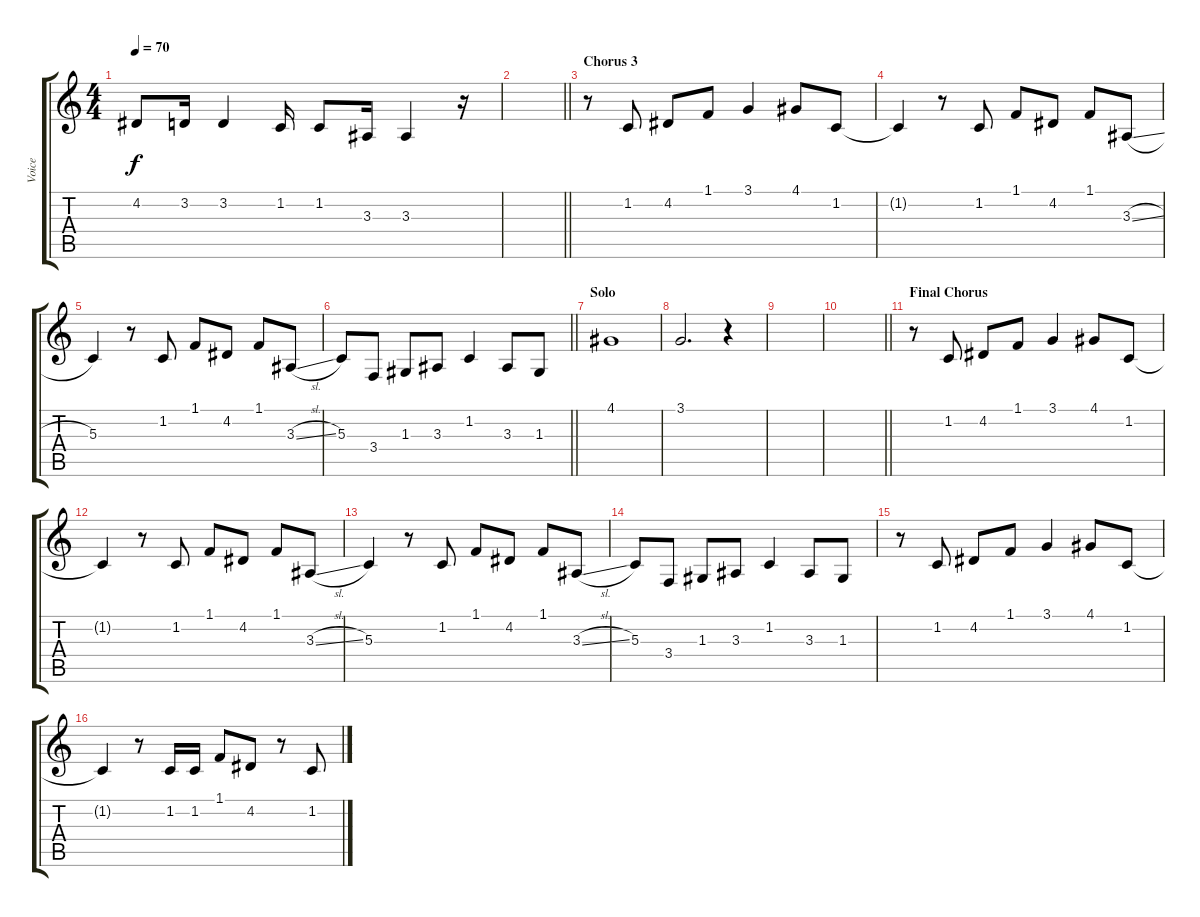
\track ("Voice" "Voice") {instrument flute}
\staff {score tabs}
\tuning (E4 B3 G3 D3 A2 E2) {hide}
\ts (4 4)
\tempo 70
\clef g2
\ks c
4.2.8{dy f} 3.2.16 3.2.4 1.2.16 1.2.8 3.3.16 3.3.4 r.16 |
\barLineRight lightlight
|
\section ("" "Chorus 3")
r.8 1.2.8 4.2.8 1.1.8 3.1.4 4.1.8 1.2.8 |
1.2{t}.4 r.8 1.2.8 1.1.8 4.2.8 1.1.8 3.3{sl}.8 |
5.3.4 r.8 1.2.8 1.1.8 4.2.8 1.1.8 3.3{sl}.8 |
\barLineRight lightlight
5.3.8 3.4.8 1.3.8 3.3.8 1.2.4 3.3.8 1.3.8 |
\section ("" "Solo")
4.1.1 |
3.1.2{d} r.4 |
|
\barLineRight lightlight
|
\section ("" "Final Chorus")
r.8 1.2.8 4.2.8 1.1.8 3.1.4 4.1.8 1.2.8 |
1.2{t}.4 r.8 1.2.8 1.1.8 4.2.8 1.1.8 3.3{sl}.8 |
5.3.4 r.8 1.2.8 1.1.8 4.2.8 1.1.8 3.3{sl}.8 |
5.3.8 3.4.8 1.3.8 3.3.8 1.2.4 3.3.8 1.3.8 |
r.8 1.2.8 4.2.8 1.1.8 3.1.4 4.1.8 1.2.8 |
1.2{t}.4 r.8 1.2.16 1.2.16 1.1.8 4.2.8 r.8 1.2.8
